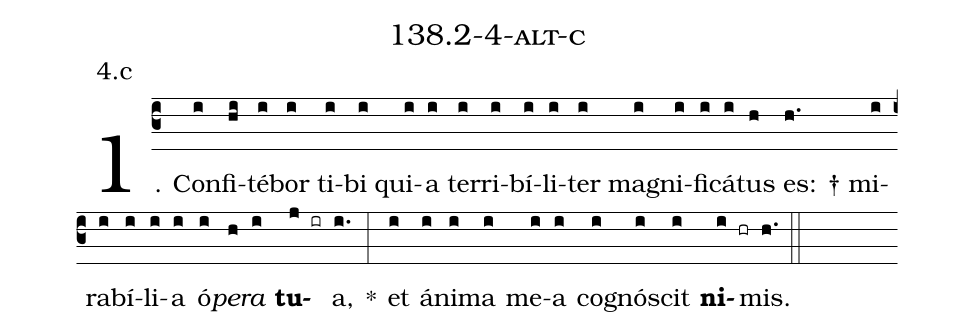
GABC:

name: 138.2-4-alt-c;
annotation: 4.c;
%%
(c3)1. Con(i)fi(hi)té(i)bor(i) ti(i)bi(i) qui(i)a(i) ter(i)ri(i)bí(i)li(i)ter(i) ma(i)gni(i)fi(i)cá(i)tus(h) es: †(h.) mi(i)ra(i)bí(i)li(i)a(i) ó(i)<i>pe</i>(h)<i>ra</i>(i) <b>tu</b>(j ir)a,(i.) *(:) et(i) á(i)ni(i)ma(i) me(i)a(i) co(i)gnó(i)scit(i) <b>ni</b>(i hr)mis.(h.) (::)
